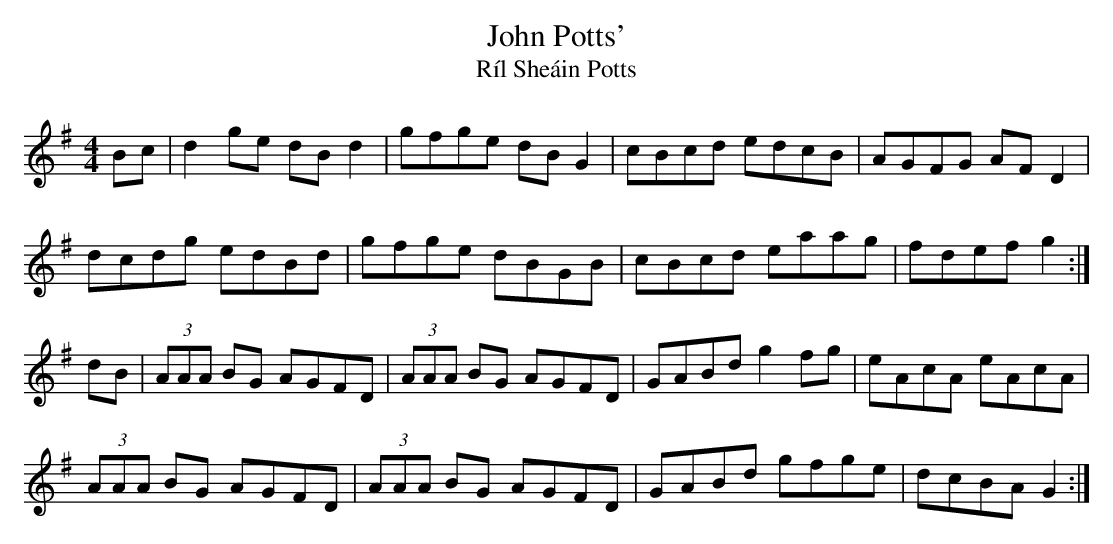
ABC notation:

X:1
T: John Potts'
T: R\'il She\'ain Potts
L: 1/8
M: 4/4
K: G
Bc|d2 ge dB d2|gfge dB G2|cBcd edcB|AGFG AF D2|
dcdg edBd|gfge dBGB|cBcd eaag|fdef g2 :|
dB|(3AAA BG AGFD|(3AAA BG AGFD|GABd g2 fg|eAcA eAcA|
(3AAA BG AGFD|(3AAA BG AGFD|GABd gfge|dcBA G2 :|
